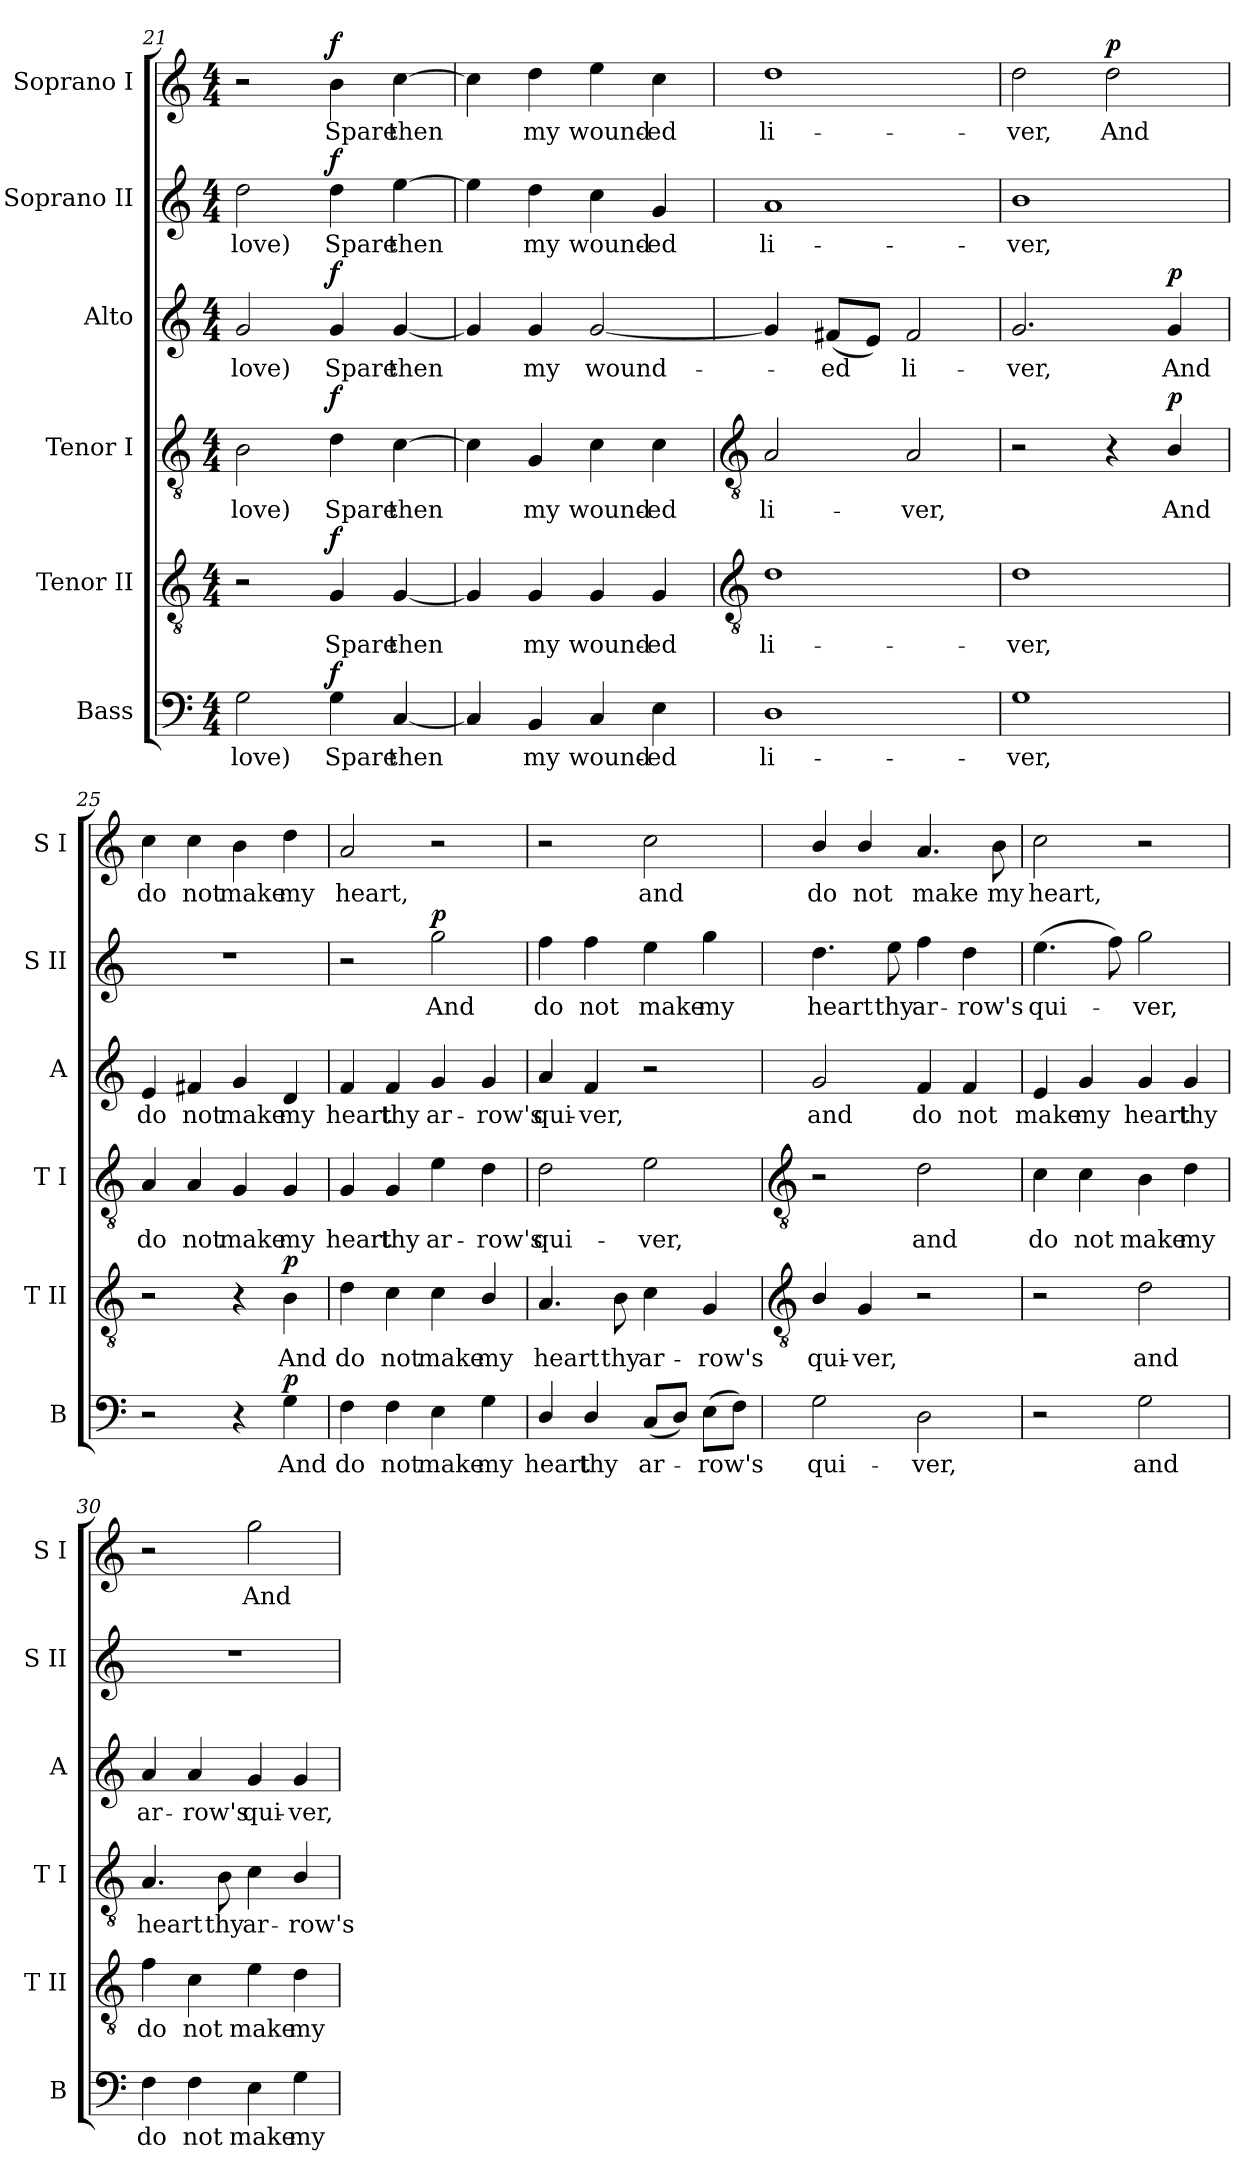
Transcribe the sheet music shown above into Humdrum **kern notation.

**kern	**text	**dynam	**kern	**text	**dynam	**kern	**text	**dynam	**kern	**text	**dynam	**kern	**text	**dynam	**kern	**text	**dynam
*part6	*part6	*part6	*part5	*part5	*part5	*part4	*part4	*part4	*part3	*part3	*part3	*part2	*part2	*part2	*part1	*part1	*part1
*staff6	*staff6	*staff6	*staff5	*staff5	*staff5	*staff4	*staff4	*staff4	*staff3	*staff3	*staff3	*staff2	*staff2	*staff2	*staff1	*staff1	*staff1
*I"Bass	*	*	*I"Tenor II	*	*	*I"Tenor I	*	*	*I"Alto	*	*	*I"Soprano II	*	*	*I"Soprano I	*	*
*I'B	*	*	*I'T II	*	*	*I'T I	*	*	*I'A	*	*	*I'S II	*	*	*I'S I	*	*
*clefF4	*	*	*clefGv2	*	*	*clefGv2	*	*	*clefG2	*	*	*clefG2	*	*	*clefG2	*	*
*k[]	*	*	*k[]	*	*	*k[]	*	*	*k[]	*	*	*k[]	*	*	*k[]	*	*
*C:	*	*	*C:	*	*	*C:	*	*	*C:	*	*	*C:	*	*	*C:	*	*
*M4/4	*	*	*M4/4	*	*	*M4/4	*	*	*M4/4	*	*	*M4/4	*	*	*M4/4	*	*
=21	=21	=21	=21	=21	=21	=21	=21	=21	=21	=21	=21	=21	=21	=21	=21	=21	=21
!	!LO:LY:b	!	!	!	!	!	!LO:LY:b	!	!	!LO:LY:b	!	!	!LO:LY:b	!	!	!	!
2G	love)	.	2r	.	.	2B	love)	.	2g	love)	.	2dd	love)	.	2r	.	.
!	!LO:LY:b	!LO:DY:b	!	!LO:LY:b	!LO:DY:b	!	!LO:LY:b	!LO:DY:b	!	!LO:LY:b	!LO:DY:b	!	!LO:LY:b	!LO:DY:b	!	!LO:LY:b	!LO:DY:b
4G	Spare	f	4G	Spare	f	4d	Spare	f	4g	Spare	f	4dd	Spare	f	4b	Spare	f
!	!LO:LY:b	!	!	!LO:LY:b	!	!	!LO:LY:b	!	!	!LO:LY:b	!	!	!LO:LY:b	!	!	!LO:LY:b	!
[4C	then	.	[4G	then	.	[4c\	then	.	[4g	then	.	[4ee	then	.	[4cc	then	.
=22	=22	=22	=22	=22	=22	=22	=22	=22	=22	=22	=22	=22	=22	=22	=22	=22	=22
4C]	.	.	4G]	.	.	4c]	.	.	4g]	.	.	4ee]	.	.	4cc]	.	.
!	!LO:LY:b	!	!	!LO:LY:b	!	!	!LO:LY:b	!	!	!LO:LY:b	!	!	!LO:LY:b	!	!	!LO:LY:b	!
4BB	my	.	4G	my	.	4G	my	.	4g	my	.	4dd	my	.	4dd	my	.
!	!LO:LY:b	!	!	!LO:LY:b	!	!	!LO:LY:b	!	!	!LO:LY:b	!	!	!LO:LY:b	!	!	!LO:LY:b	!
4C	wound-	.	4G	wound-	.	4c	wound-	.	[2g	wound-	.	4cc	wound-	.	4ee	wound-	.
!	!LO:LY:b	!	!	!LO:LY:b	!	!	!LO:LY:b	!	!	!	!	!	!LO:LY:b	!	!	!LO:LY:b	!
4E	-ed	.	4G	-ed	.	4c	-ed	.	.	.	.	4g	-ed	.	4cc	-ed	.
!!LO:LB:g=z
=23	=23	=23	=23	=23	=23	=23	=23	=23	=23	=23	=23	=23	=23	=23	=23	=23	=23
*	*	*	*clefGv2	*	*	*clefGv2	*	*	*	*	*	*	*	*	*	*	*
!	!LO:LY:b	!	!	!LO:LY:b	!	!	!LO:LY:b	!	!	!	!	!	!LO:LY:b	!	!	!LO:LY:b	!
1D	li-	.	1d	li-	.	2A	li-	.	4g]	.	.	1a	li-	.	1dd	li-	.
!	!	!	!	!	!	!	!	!	!	!LO:LY:b	!	!	!	!	!	!	!
.	.	.	.	.	.	.	.	.	(<8f#XL	ed	.	.	.	.	.	.	.
.	.	.	.	.	.	.	.	.	8eJ)	.	.	.	.	.	.	.	.
!	!	!	!	!	!	!	!LO:LY:b	!	!	!LO:LY:b	!	!	!	!	!	!	!
.	.	.	.	.	.	2A	-ver,	.	2f#	li-	.	.	.	.	.	.	.
=24	=24	=24	=24	=24	=24	=24	=24	=24	=24	=24	=24	=24	=24	=24	=24	=24	=24
!	!LO:LY:b	!	!	!LO:LY:b	!	!	!	!	!	!LO:LY:b	!	!	!LO:LY:b	!	!	!LO:LY:b	!
1G	-ver,	.	1d	-ver,	.	2r	.	.	2.g	-ver,	.	1b	-ver,	.	2dd	-ver,	.
!	!	!	!	!	!	!	!	!	!	!	!	!	!	!	!	!LO:LY:b	!LO:DY:b
.	.	.	.	.	.	4r	.	.	.	.	.	.	.	.	2dd	And	p
!	!	!	!	!	!	!	!LO:LY:b	!LO:DY:b	!	!LO:LY:b	!LO:DY:b	!	!	!	!	!	!
.	.	.	.	.	.	4B/	And	p	4g	And	p	.	.	.	.	.	.
=25	=25	=25	=25	=25	=25	=25	=25	=25	=25	=25	=25	=25	=25	=25	=25	=25	=25
!	!	!	!	!	!	!	!LO:LY:b	!	!	!LO:LY:b	!	!	!	!	!	!LO:LY:b	!
2r	.	.	2r	.	.	4A	do	.	4e	do	.	1r	.	.	4cc	do	.
!	!	!	!	!	!	!	!LO:LY:b	!	!	!LO:LY:b	!	!	!	!	!	!LO:LY:b	!
.	.	.	.	.	.	4A	not	.	4f#X	not	.	.	.	.	4cc	not	.
!	!	!	!	!	!	!	!LO:LY:b	!	!	!LO:LY:b	!	!	!	!	!	!LO:LY:b	!
4r	.	.	4r	.	.	4G	make	.	4g	make	.	.	.	.	4b	make	.
!	!LO:LY:b	!LO:DY:b	!	!LO:LY:b	!LO:DY:b	!	!LO:LY:b	!	!	!LO:LY:b	!	!	!	!	!	!LO:LY:b	!
4G	And	p	4B	And	p	4G	my	.	4d	my	.	.	.	.	4dd	my	.
=26	=26	=26	=26	=26	=26	=26	=26	=26	=26	=26	=26	=26	=26	=26	=26	=26	=26
!	!LO:LY:b	!	!	!LO:LY:b	!	!	!LO:LY:b	!	!	!LO:LY:b	!	!	!	!	!	!LO:LY:b	!
4F	do	.	4d	do	.	4G	heart	.	4f	heart	.	2r	.	.	2a	heart,	.
!	!LO:LY:b	!	!	!LO:LY:b	!	!	!LO:LY:b	!	!	!LO:LY:b	!	!	!	!	!	!	!
4F	not	.	4c	not	.	4G	thy	.	4f	thy	.	.	.	.	.	.	.
!	!LO:LY:b	!	!	!LO:LY:b	!	!	!LO:LY:b	!	!	!LO:LY:b	!	!	!LO:LY:b	!LO:DY:b	!	!	!
4E	make	.	4c	make	.	4e	ar-	.	4g	ar-	.	2gg	And	p	2r	.	.
!	!LO:LY:b	!	!	!LO:LY:b	!	!	!LO:LY:b	!	!	!LO:LY:b	!	!	!	!	!	!	!
4G	my	.	4B/	my	.	4d	-row's	.	4g	-row's	.	.	.	.	.	.	.
=27	=27	=27	=27	=27	=27	=27	=27	=27	=27	=27	=27	=27	=27	=27	=27	=27	=27
!	!LO:LY:b	!	!	!LO:LY:b	!	!	!LO:LY:b	!	!	!LO:LY:b	!	!	!LO:LY:b	!	!	!	!
4D/	heart	.	4.A	heart	.	2d	qui-	.	4a	qui-	.	4ff	do	.	2r	.	.
!	!LO:LY:b	!	!	!	!	!	!	!	!	!LO:LY:b	!	!	!LO:LY:b	!	!	!	!
4D/	thy	.	.	.	.	.	.	.	4f	-ver,	.	4ff	not	.	.	.	.
!	!	!	!	!LO:LY:b	!	!	!	!	!	!	!	!	!	!	!	!	!
.	.	.	8B	thy	.	.	.	.	.	.	.	.	.	.	.	.	.
!	!LO:LY:b	!	!	!LO:LY:b	!	!	!LO:LY:b	!	!	!	!	!	!LO:LY:b	!	!	!LO:LY:b	!
(<8CL	ar-	.	4c	ar-	.	2e	-ver,	.	2r	.	.	4ee	make	.	2cc	and	.
8DJ)	.	.	.	.	.	.	.	.	.	.	.	.	.	.	.	.	.
!	!LO:LY:b	!	!	!LO:LY:b	!	!	!	!	!	!	!	!	!LO:LY:b	!	!	!	!
(>8EL	row's	.	4G	-row's	.	.	.	.	.	.	.	4gg	my	.	.	.	.
8FJ)	.	.	.	.	.	.	.	.	.	.	.	.	.	.	.	.	.
!!LO:LB:g=z
=28	=28	=28	=28	=28	=28	=28	=28	=28	=28	=28	=28	=28	=28	=28	=28	=28	=28
*	*	*	*clefGv2	*	*	*clefGv2	*	*	*	*	*	*	*	*	*	*	*
!	!LO:LY:b	!	!	!LO:LY:b	!	!	!	!	!	!LO:LY:b	!	!	!LO:LY:b	!	!	!LO:LY:b	!
2G	qui-	.	4B/	qui-	.	2r	.	.	2g	and	.	4.dd	heart	.	4b/	do	.
!	!	!	!	!LO:LY:b	!	!	!	!	!	!	!	!	!	!	!	!LO:LY:b	!
.	.	.	4G	-ver,	.	.	.	.	.	.	.	.	.	.	4b/	not	.
!	!	!	!	!	!	!	!	!	!	!	!	!	!LO:LY:b	!	!	!	!
.	.	.	.	.	.	.	.	.	.	.	.	8ee	thy	.	.	.	.
!	!LO:LY:b	!	!	!	!	!	!LO:LY:b	!	!	!LO:LY:b	!	!	!LO:LY:b	!	!	!LO:LY:b	!
2D	-ver,	.	2r	.	.	2d	and	.	4f	do	.	4ff	ar-	.	4.a	make	.
!	!	!	!	!	!	!	!	!	!	!LO:LY:b	!	!	!LO:LY:b	!	!	!	!
.	.	.	.	.	.	.	.	.	4f	not	.	4dd	-row's	.	.	.	.
!	!	!	!	!	!	!	!	!	!	!	!	!	!	!	!	!LO:LY:b	!
.	.	.	.	.	.	.	.	.	.	.	.	.	.	.	8b	my	.
=29	=29	=29	=29	=29	=29	=29	=29	=29	=29	=29	=29	=29	=29	=29	=29	=29	=29
!	!	!	!	!	!	!	!LO:LY:b	!	!	!LO:LY:b	!	!	!LO:LY:b	!	!	!LO:LY:b	!
2r	.	.	2r	.	.	4c\	do	.	4e	make	.	(>4.ee	qui-	.	2cc	heart,	.
!	!	!	!	!	!	!	!LO:LY:b	!	!	!LO:LY:b	!	!	!	!	!	!	!
.	.	.	.	.	.	4c\	not	.	4g	my	.	.	.	.	.	.	.
.	.	.	.	.	.	.	.	.	.	.	.	8ff)	.	.	.	.	.
!	!LO:LY:b	!	!	!LO:LY:b	!	!	!LO:LY:b	!	!	!LO:LY:b	!	!	!LO:LY:b	!	!	!	!
2G	and	.	2d	and	.	4B	make	.	4g	heart	.	2gg	ver,	.	2r	.	.
!	!	!	!	!	!	!	!LO:LY:b	!	!	!LO:LY:b	!	!	!	!	!	!	!
.	.	.	.	.	.	4d	my	.	4g	thy	.	.	.	.	.	.	.
=30	=30	=30	=30	=30	=30	=30	=30	=30	=30	=30	=30	=30	=30	=30	=30	=30	=30
!	!LO:LY:b	!	!	!LO:LY:b	!	!	!LO:LY:b	!	!	!LO:LY:b	!	!	!	!	!	!	!
4F	do	.	4f	do	.	4.A	heart	.	4a	ar-	.	1r	.	.	2r	.	.
!	!LO:LY:b	!	!	!LO:LY:b	!	!	!	!	!	!LO:LY:b	!	!	!	!	!	!	!
4F	not	.	4c	not	.	.	.	.	4a	-row's	.	.	.	.	.	.	.
!	!	!	!	!	!	!	!LO:LY:b	!	!	!	!	!	!	!	!	!	!
.	.	.	.	.	.	8B	thy	.	.	.	.	.	.	.	.	.	.
!	!LO:LY:b	!	!	!LO:LY:b	!	!	!LO:LY:b	!	!	!LO:LY:b	!	!	!	!	!	!LO:LY:b	!
4E	make	.	4e	make	.	4c	ar-	.	4g	qui-	.	.	.	.	2gg	And	.
!	!LO:LY:b	!	!	!LO:LY:b	!	!	!LO:LY:b	!	!	!LO:LY:b	!	!	!	!	!	!	!
4G	my	.	4d	my	.	4B/	-row's	.	4g	-ver,	.	.	.	.	.	.	.
=	=	=	=	=	=	=	=	=	=	=	=	=	=	=	=	=	=
*-	*-	*-	*-	*-	*-	*-	*-	*-	*-	*-	*-	*-	*-	*-	*-	*-	*-
